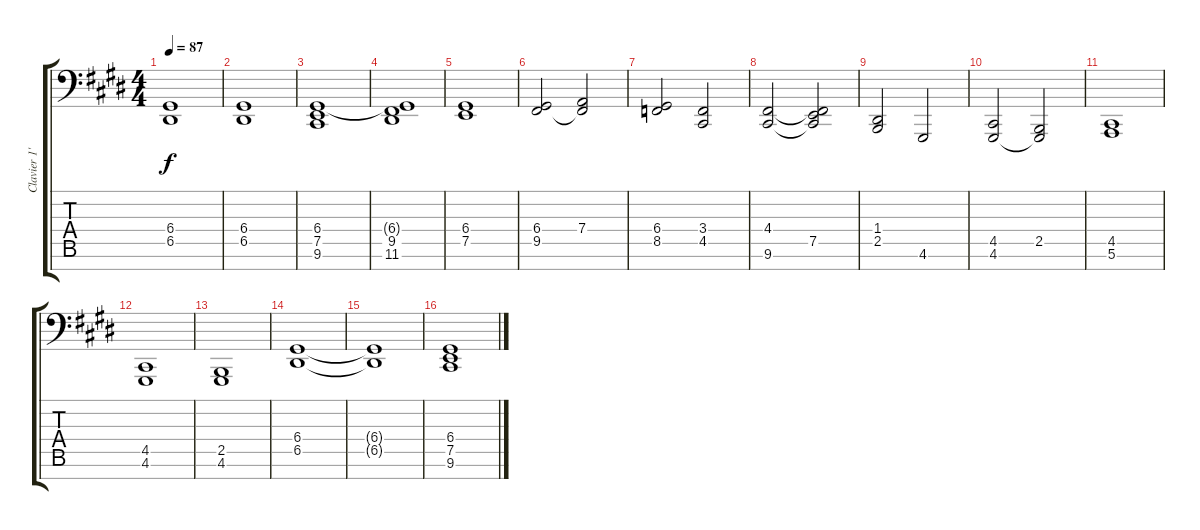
\track ("Clavier 1'" "Clavier 1'") {instrument choiraahs}
\staff {score tabs}
\tuning (E3 B2 G2 D2 A1 E1 B0) {hide}
\ts (4 4)
\tempo 87
\clef f4
\ks e
(6.4 6.5).1{dy f} |
(6.4 6.5).1 |
(6.4 7.5 9.6).1 |
(6.4{t} 9.5 11.6).1 |
(6.4 7.5).1 |
(6.4 9.5).2 (7.4 9.5{t}).2 |
(6.4 8.5).2 (3.4 4.5).2 |
(4.4 9.6).2 (4.4{t} 7.5 9.6{t}).2 |
(1.4 2.5).2 4.6.2 |
(4.5 4.6).2 (2.5 4.6{t}).2 |
(4.5 5.6).1 |
(4.5 4.6).1 |
(2.5 4.6).1 |
(6.4 6.5).1 |
(6.4{t} 6.5{t}).1 |
(6.4 7.5 9.6).1
